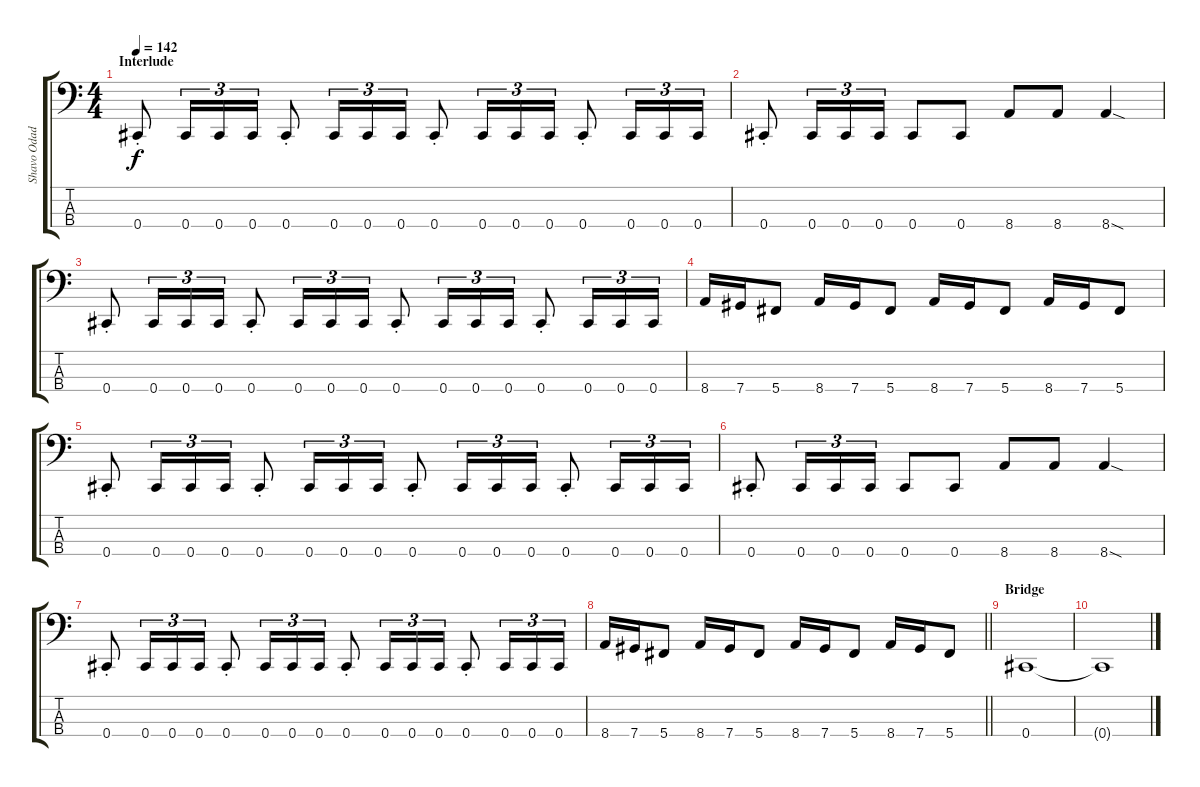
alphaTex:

\track ("Shavo Odadjian" "Shavo Odad") {instrument electricbassfinger}
\staff {score tabs}
\tuning (Gb2 Db2 Ab1 Db1) {hide}
\ts (4 4)
\section ("" "Interlude")
\tempo 142
\clef f4
\ks c
0.4{st}.8{dy f} 0.4.16{tu (3 2)} 0.4.16{tu (3 2)} 0.4.16{tu (3 2)} 0.4{st}.8 0.4.16{tu (3 2)} 0.4.16{tu (3 2)} 0.4.16{tu (3 2)} 0.4{st}.8 0.4.16{tu (3 2)} 0.4.16{tu (3 2)} 0.4.16{tu (3 2)} 0.4{st}.8 0.4.16{tu (3 2)} 0.4.16{tu (3 2)} 0.4.16{tu (3 2)} |
0.4{st}.8 0.4.16{tu (3 2)} 0.4.16{tu (3 2)} 0.4.16{tu (3 2)} 0.4.8 0.4.8 8.4.8 8.4.8 8.4{sod}.4 |
0.4{st}.8 0.4.16{tu (3 2)} 0.4.16{tu (3 2)} 0.4.16{tu (3 2)} 0.4{st}.8 0.4.16{tu (3 2)} 0.4.16{tu (3 2)} 0.4.16{tu (3 2)} 0.4{st}.8 0.4.16{tu (3 2)} 0.4.16{tu (3 2)} 0.4.16{tu (3 2)} 0.4{st}.8 0.4.16{tu (3 2)} 0.4.16{tu (3 2)} 0.4.16{tu (3 2)} |
8.4.16 7.4.16 5.4.8 8.4.16 7.4.16 5.4.8 8.4.16 7.4.16 5.4.8 8.4.16 7.4.16 5.4.8 |
0.4{st}.8 0.4.16{tu (3 2)} 0.4.16{tu (3 2)} 0.4.16{tu (3 2)} 0.4{st}.8 0.4.16{tu (3 2)} 0.4.16{tu (3 2)} 0.4.16{tu (3 2)} 0.4{st}.8 0.4.16{tu (3 2)} 0.4.16{tu (3 2)} 0.4.16{tu (3 2)} 0.4{st}.8 0.4.16{tu (3 2)} 0.4.16{tu (3 2)} 0.4.16{tu (3 2)} |
0.4{st}.8 0.4.16{tu (3 2)} 0.4.16{tu (3 2)} 0.4.16{tu (3 2)} 0.4.8 0.4.8 8.4.8 8.4.8 8.4{sod}.4 |
0.4{st}.8 0.4.16{tu (3 2)} 0.4.16{tu (3 2)} 0.4.16{tu (3 2)} 0.4{st}.8 0.4.16{tu (3 2)} 0.4.16{tu (3 2)} 0.4.16{tu (3 2)} 0.4{st}.8 0.4.16{tu (3 2)} 0.4.16{tu (3 2)} 0.4.16{tu (3 2)} 0.4{st}.8 0.4.16{tu (3 2)} 0.4.16{tu (3 2)} 0.4.16{tu (3 2)} |
\barLineRight lightlight
8.4.16 7.4.16 5.4.8 8.4.16 7.4.16 5.4.8 8.4.16 7.4.16 5.4.8 8.4.16 7.4.16 5.4.8 |
\section ("" "Bridge")
0.4.1 |
0.4{t}.1
